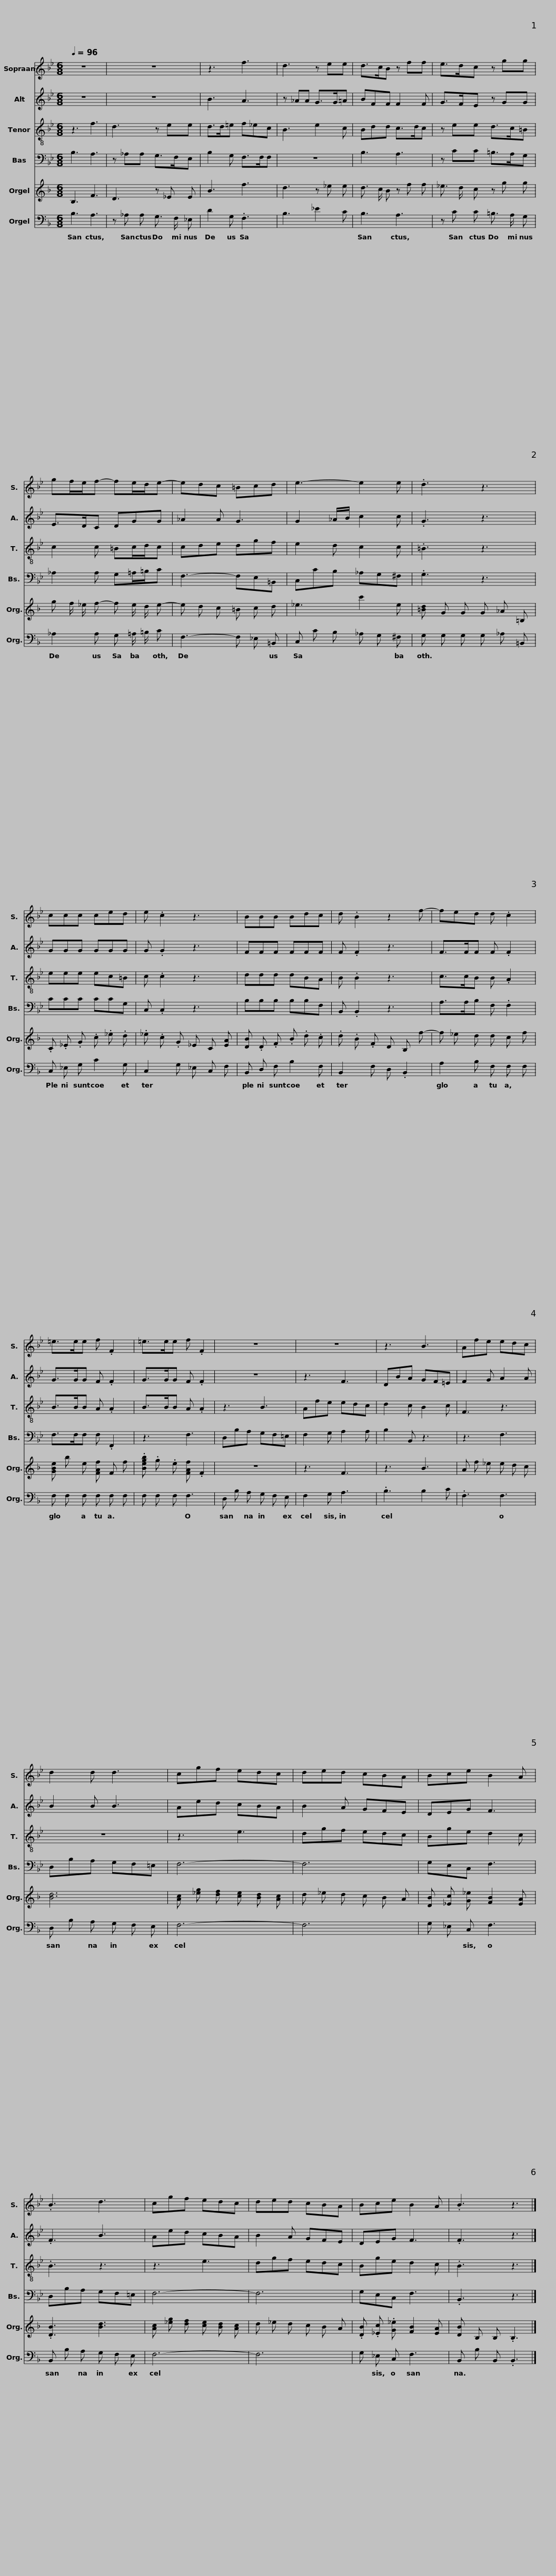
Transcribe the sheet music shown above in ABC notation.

X:1
%%score 1 2 3 4 5 6
L:1/8
Q:1/4=96
M:6/8
I:linebreak $
K:Bb
V:1 treble
V:2 treble
V:3 treble-8
V:4 bass
V:5 treble
V:6 bass
V:1
 z6 | z6 | z3 f3 | d3 z ee | d>cB z ff |$ %5
 e>dc z gg | gf/e/f- fe/d/e- | edc =Bcd | e3- e2 e | .d3 z3 |$ %10
 ccc ced | e .c2 z3 | BBB Bdc | d .B2 z2 f- | fed d .c2 | %15
 =e>ee f .F2 | =e>ee f .F2 |$ z6 | z6 | z3 B3 | %20
 Afe edc | d2 d d3 | cgf edc |$ ded cBA | Bce B2 A | %25
 .B3 d3 | cgf edc | ded cBA | Bce B2 A | .B3 z3 |] %30
V:2
 z6 | z6 | B3 A3 | z _AA G>G=A | BFF F2 F |$ %5
 G>FE z GG | E>DC DGG | _A2 A G3 | G2 _A/B/ c2 c | .G3 z3 |$ %10
 GGG GGG | G .G2 z3 | FFF FFF | F .F2 z3 | F>FF F .F2 | %15
 G>GG F .F2 | G>GG F .F2 |$ z6 | z3 F3 | DBA GF=E | %20
 F2 G A2 A | B2 B B3 | Aed cBA |$ B2 A GFE | DEG F3 | %25
 .F3 B3 | Aed cBA | B2 A GFE | DEG F3 | .F3 z3 |] %30
V:3
 z3 f3 | d3 z ee | d>d=e f_ec | B3 e2 c | Bdd c>dc |$ %5
 z ee d>c=B | c2 c =Bc/d/c | cde dgf | e2 d c2 c | .=B3 z3 |$ %10
 eee ec=B | c .c2 z3 | ddd dBA | B .B2 z3 | c>cB B .A2 | %15
 B>BB A .A2 | B>BB A .A2 |$ z3 B3 | Afe edc | d2 c B2 c | %20
 F3 z3 | z6 | z3 e3 |$ dgf edc | Bge d2 c | %25
 .B3 z3 | z3 e3 | dgf edc | Bge d2 c | .B3 z3 |] %30
V:4
 B,3 A,3 | z _A,A, G,>F,E, | B,2 G, F,>F,F, | z6 | B,3 A,3 |$ %5
 z CC =B,>A,G, | _A,2 A, G,=A,/=B,/C | F,3- F,E,=B,, | C,CB, _A,G,^F, | .G,3 z3 |$ %10
 CCC CCG, | C, .C,2 z3 | B,B,B, B,B,F, | B,, .B,,2 z3 | A,>A,B, F, .F,2 | %15
 F,>F,F, F, .F,,2 | z3 F,3 |$ D,B,A, G,F,=E, | F,2 G, A,2 A, | B,2 B,, z3 | %20
 z3 F,3 | D,B,A, G,F,=E, | F,6- |$ F,6 | G,E,C, F,3 | %25
 D,B,A, G,F,=E, | F,6- | F,6 | G,E,C, F,3 | .B,,3 z3 |] %30
V:5
[K:F] B,3 F3 | D3 z _E E | B3 f3 | d3 z _e e | d3/2 c/ B z f f |$ %5
 _e3/2 d/ c z g g | g f/ _e/ f- f e/ d/ e- | e d c =B c d | _e3 c'2 e | [=Bd] G G G _A =B, |$ %10
 .C ._E .G .c ._e .d | ._e .c .G _E C [EA] | [DB] .D .F .B .d .c | .d .B .F D B, f- | f _e d d c f | %15
 [GBe] b e [FAf] F f | .[Begb] .g .e [FAf] .F2 |$ z6 | z3 F3 | z3 B3 | %20
 A f _e e d c | [Bd]6 | [Ac] [_eg] [df] [ce] [Bd] [Ac] |$ d _e d c B A | [DB] [_Ec] [G_e] [FB]2 [EA] | %25
 .[DB]3 [Bd]3 | [Ac] [_eg] [df] [ce] [Bd] [Ac] | d _e d c B A | .[DB] .[_Ec] .[G_e] [FB]2 [EA] | [DB] B, B, .B,3 |] %30
V:6
[K:F] B,3 A,3 | z _A, A, G,3/2 F,/ _E, | D2 G, .F,3 | B,3 _E2 C | B,3 A,3 |$ %5
 z C C =B,3/2 A,/ G, | _A,2 A, G, =A,/ =B,/ C | F,3- F, _E, =B,, | C, C B, _A, G, ^F, | G, G, G, G, _A, =B,, |$ %10
 C, _E, G, C2 G, | C,2 G, _E, C, F, | B,, D, F, B,2 F, | B,,2 F, D, .B,,2 | A,2 B, F, F, F, | %15
 F, F, F, F, F, F, | F, F, F, F,3 |$ D, B, A, G, F, E, | F,2 G, A,3 | .B,3 B,2 C | %20
 .F,3 F,3 | D, B, A, G, F, E, | F,6- |$ F,6 | G, _E, C, F,3 | %25
 B,, B, A, G, F, E, | F,6- | F,6 | G, _E, C, F,3 | B,, B, B,, .B,,3 |] %30
